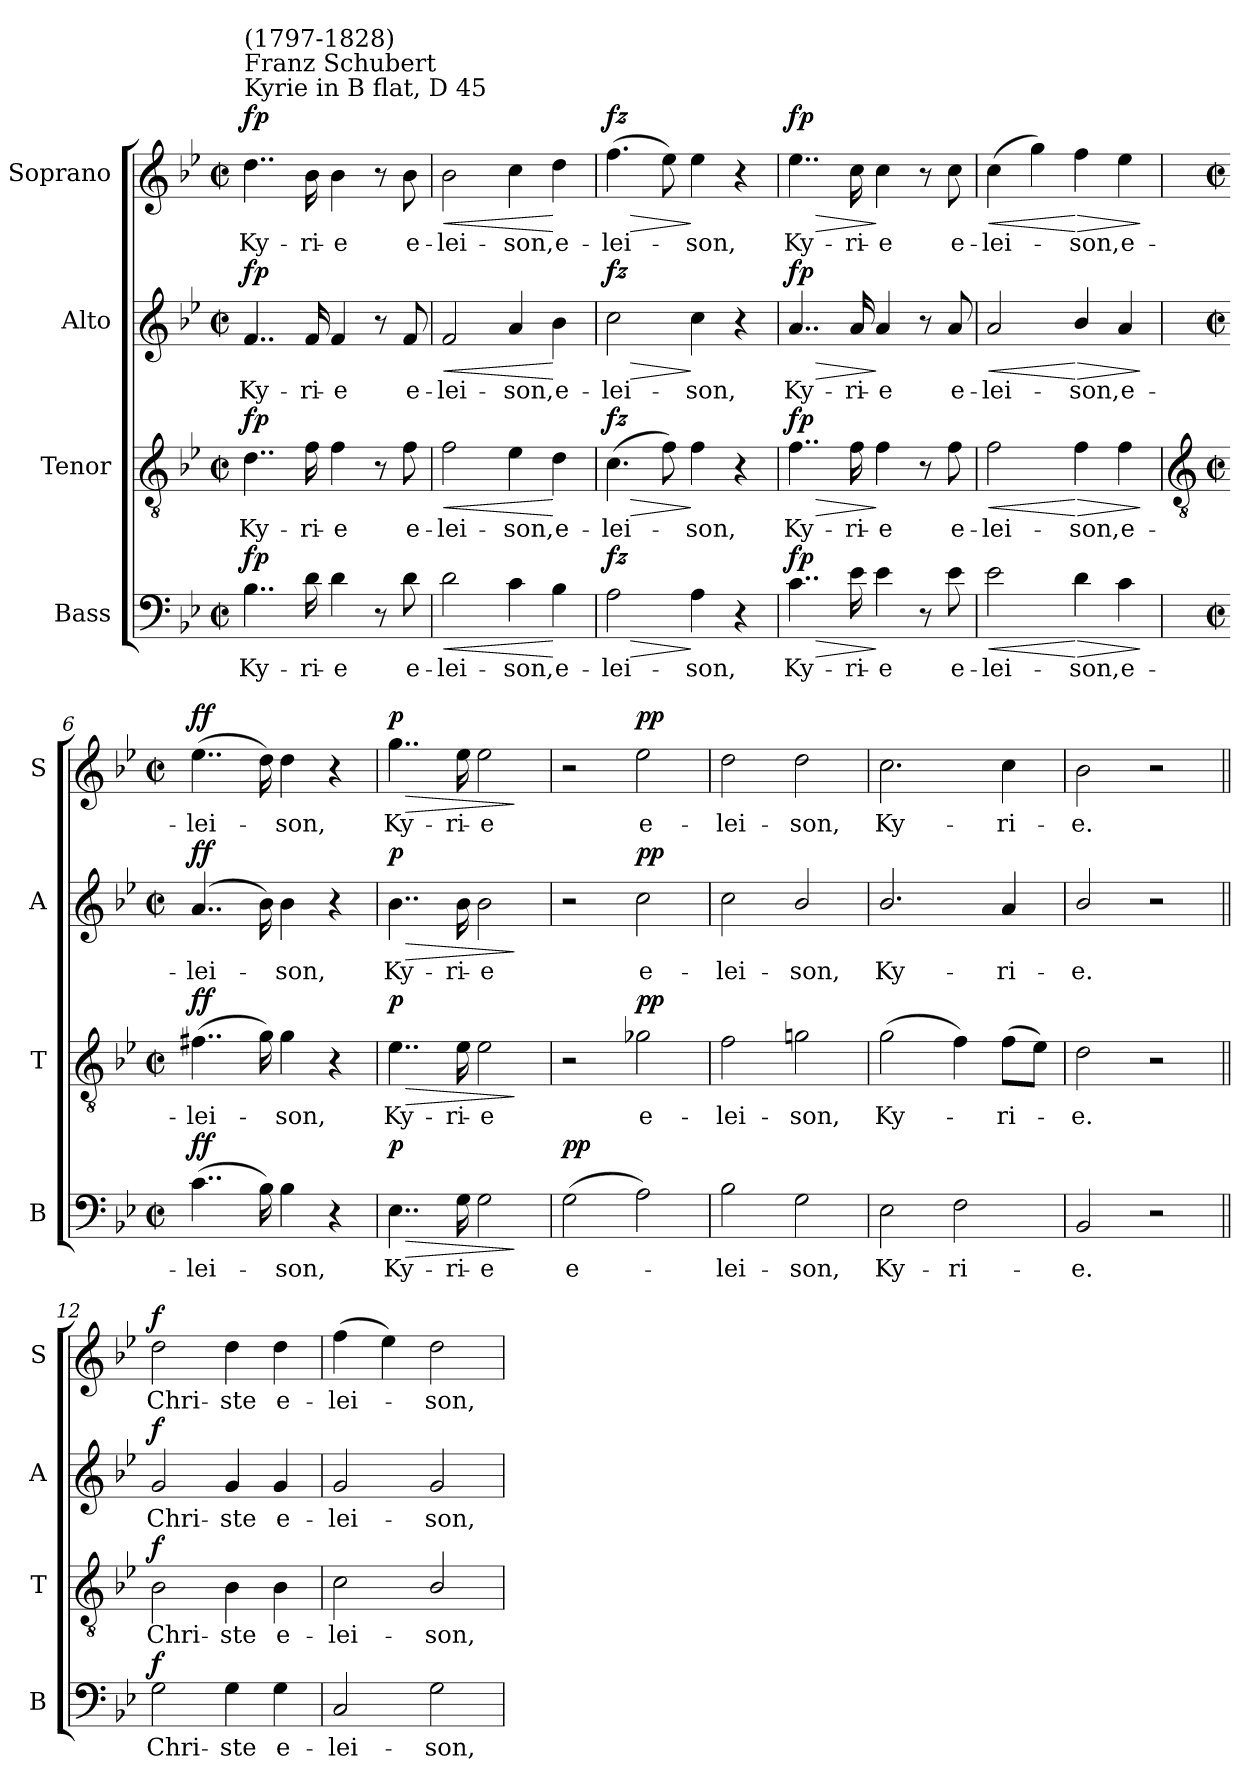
**kern	**text	**dynam	**kern	**text	**dynam	**kern	**text	**dynam	**kern	**text	**dynam
*part4	*part4	*part4	*part3	*part3	*part3	*part2	*part2	*part2	*part1	*part1	*part1
*staff4	*staff4	*staff4	*staff3	*staff3	*staff3	*staff2	*staff2	*staff2	*staff1	*staff1	*staff1
*I"Bass	*	*	*I"Tenor	*	*	*I"Alto	*	*	*I"Soprano	*	*
*I'B	*	*	*I'T	*	*	*I'A	*	*	*I'S	*	*
*clefF4	*	*	*clefGv2	*	*	*clefG2	*	*	*clefG2	*	*
*k[b-e-]	*	*	*k[b-e-]	*	*	*k[b-e-]	*	*	*k[b-e-]	*	*
*B-:	*	*	*B-:	*	*	*B-:	*	*	*B-:	*	*
*M2/2	*	*	*M2/2	*	*	*M2/2	*	*	*M2/2	*	*
*met(c|)	*	*	*met(c|)	*	*	*met(c|)	*	*	*met(c|)	*	*
*MM96	*	*	*MM96	*	*	*MM96	*	*	*MM96	*	*
=1	=1	=1	=1	=1	=1	=1	=1	=1	=1	=1	=1
!	!	!	!	!	!	!	!	!	!LO:TX:a:t=Kyrie in B flat, D 45	!	!
!	!	!	!	!	!	!	!	!	!LO:TX:a:t=Franz Schubert	!	!
!	!	!	!	!	!	!	!	!	!LO:TX:a:t=(1797-1828)	!	!
!	!LO:LY:b	!LO:DY:b	!	!LO:LY:b	!LO:DY:b	!	!LO:LY:b	!LO:DY:b	!	!LO:LY:b	!LO:DY:b
4..B-\	Ky-	fp	4..d\	Ky-	fp	4..f/	Ky-	fp	4..dd\	Ky-	fp
!	!LO:LY:b	!	!	!LO:LY:b	!	!	!LO:LY:b	!	!	!LO:LY:b	!
16d\	-ri-	.	16f\	-ri-	.	16f/	-ri-	.	16b-\	-ri-	.
!	!LO:LY:b	!	!	!LO:LY:b	!	!	!LO:LY:b	!	!	!LO:LY:b	!
4d\	-e	.	4f\	-e	.	4f/	-e	.	4b-\	-e	.
8r	.	.	8r	.	.	8r	.	.	8r	.	.
!	!LO:LY:b	!	!	!LO:LY:b	!	!	!LO:LY:b	!	!	!LO:LY:b	!
8d\	e-	.	8f\	e-	.	8f/	e-	.	8b-\	e-	.
=2	=2	=2	=2	=2	=2	=2	=2	=2	=2	=2	=2
!	!LO:LY:b	!LO:HP:b	!	!LO:LY:b	!LO:HP:b	!	!LO:LY:b	!LO:HP:b	!	!LO:LY:b	!LO:HP:b
2d\	-lei-	<	2f\	-lei-	<	2f/	-lei-	<	2b-\	-lei-	<
!	!LO:LY:b	!	!	!LO:LY:b	!	!	!LO:LY:b	!	!	!LO:LY:b	!
4c\	-son,	.	4e-\	-son,	.	4a/	-son,	.	4cc\	-son,	.
!	!LO:LY:b	!	!	!LO:LY:b	!	!	!LO:LY:b	!	!	!LO:LY:b	!
4B-\	e-	[	4d\	e-	[	4b-\	e-	[	4dd\	e-	[
=3	=3	=3	=3	=3	=3	=3	=3	=3	=3	=3	=3
!	!LO:LY:b	!LO:HP:b	!	!LO:LY:b	!LO:HP:b	!	!LO:LY:b	!LO:HP:b	!	!	!
!	!	!LO:DY:n=1:b	!	!	!LO:DY:n=1:b	!	!	!LO:HP:n=1:b	!	!LO:LY:b	!LO:HP:b
!	!	!	!	!	!	!	!	!LO:DY:n=1:b	!	!	!LO:DY:n=1:b
2A\	lei-	> fz	(>4.c\	lei-	> fz	2cc\	lei-	> > fz	(>4.ff\	lei-	> fz
.	.	.	8f\)	.	.	.	.	.	8ee-\)	.	.
!	!LO:LY:b	!	!	!LO:LY:b	!	!	!LO:LY:b	!	!	!LO:LY:b	!
4A\	-son,	]	4f\	son,	]	4cc\	-son,	]	4ee-\	son,	]
4r	.	.	4r	.	.	4r	.	]	4r	.	.
=4	=4	=4	=4	=4	=4	=4	=4	=4	=4	=4	=4
!	!LO:LY:b	!LO:HP:b	!	!LO:LY:b	!LO:HP:b	!	!LO:LY:b	!LO:HP:b	!	!LO:LY:b	!LO:HP:b
!	!	!LO:DY:n=1:b	!	!	!LO:DY:n=1:b	!	!	!LO:DY:n=1:b	!	!	!LO:DY:n=1:b
4..c\	Ky-	> fp	4..f\	Ky-	> fp	4..a/	Ky-	> fp	4..ee-\	Ky-	> fp
!	!LO:LY:b	!	!	!LO:LY:b	!	!	!LO:LY:b	!	!	!LO:LY:b	!
16e-\	-ri-	.	16f\	-ri-	.	16a/	-ri-	.	16cc\	-ri-	.
!	!LO:LY:b	!	!	!LO:LY:b	!	!	!LO:LY:b	!	!	!LO:LY:b	!
4e-\	-e	]	4f\	-e	]	4a/	-e	]	4cc\	-e	]
8r	.	.	8r	.	.	8r	.	.	8r	.	.
!	!LO:LY:b	!	!	!LO:LY:b	!	!	!LO:LY:b	!	!	!LO:LY:b	!
8e-\	e-	.	8f\	e-	.	8a/	e-	.	8cc\	e-	.
=5	=5	=5	=5	=5	=5	=5	=5	=5	=5	=5	=5
!	!LO:LY:b	!LO:HP:b	!	!LO:LY:b	!LO:HP:b	!	!LO:LY:b	!LO:HP:b	!	!LO:LY:b	!LO:HP:b
2e-\	-lei-	<	2f\	-lei-	<	2a/	-lei-	<	(>4cc\	-lei-	<
.	.	.	.	.	.	.	.	.	4gg\)	.	.
!	!LO:LY:b	!LO:HP:n=1:b	!	!LO:LY:b	!LO:HP:n=1:b	!	!LO:LY:b	!LO:HP:n=1:b	!	!LO:LY:b	!LO:HP:n=1:b
4d\	-son,	[ >	4f\	-son,	[ >	4b-/	-son,	[ >	4ff\	son,	[ >
!	!LO:LY:b	!	!	!LO:LY:b	!	!	!LO:LY:b	!	!	!LO:LY:b	!
4c\	e-	.	4f\	e-	.	4a/	e-	.	4ee-\	e-	.
.	.	]	.	.	]	.	.	]	.	.	]
!!LO:LB:g=z
=6	=6	=6	=6	=6	=6	=6	=6	=6	=6	=6	=6
*	*	*	*clefGv2	*	*	*	*	*	*	*	*
*M2/2	*	*	*M2/2	*	*	*M2/2	*	*	*M2/2	*	*
*met(c|)	*	*	*met(c|)	*	*	*met(c|)	*	*	*met(c|)	*	*
!	!LO:LY:b	!LO:DY:b	!	!LO:LY:b	!LO:DY:b	!	!LO:LY:b	!LO:DY:b	!	!LO:LY:b	!LO:DY:b
(>4..c\	lei-	ff	(>4..f#X\	lei-	ff	(<4..a/	lei-	ff	(>4..ee-\	lei-	ff
16B-\)	.	.	16g\)	.	.	16b-\)	.	.	16dd\)	.	.
!	!LO:LY:b	!	!	!LO:LY:b	!	!	!LO:LY:b	!	!	!LO:LY:b	!
4B-\	son,	.	4g\	son,	.	4b-\	son,	.	4dd\	son,	.
4r	.	.	4r	.	.	4r	.	.	4r	.	.
=7	=7	=7	=7	=7	=7	=7	=7	=7	=7	=7	=7
!	!LO:LY:b	!LO:HP:b	!	!LO:LY:b	!LO:HP:b	!	!LO:LY:b	!LO:HP:b	!	!LO:LY:b	!LO:HP:b
!	!	!LO:DY:n=1:b	!	!	!LO:DY:n=1:b	!	!	!LO:DY:n=1:b	!	!	!LO:DY:n=1:b
4..E-\	Ky-	> p	4..e-\	Ky-	> p	4..b-\	Ky-	> p	4..gg\	Ky-	> p
!	!LO:LY:b	!	!	!LO:LY:b	!	!	!LO:LY:b	!	!	!LO:LY:b	!
16G\	-ri-	.	16e-\	-ri-	.	16b-\	-ri-	.	16ee-\	-ri-	.
!	!LO:LY:b	!	!	!LO:LY:b	!	!	!LO:LY:b	!	!	!LO:LY:b	!
2G\	-e	.	2e-\	-e	.	2b-\	-e	.	2ee-\	-e	.
.	.	]	.	.	]	.	.	]	.	.	]
=8	=8	=8	=8	=8	=8	=8	=8	=8	=8	=8	=8
!	!LO:LY:b	!LO:DY:b	!	!	!	!	!	!	!	!	!
(>2G\	e-	pp	2r	.	.	2r	.	.	2r	.	.
!	!	!	!	!LO:LY:b	!LO:DY:b	!	!LO:LY:b	!LO:DY:b	!	!LO:LY:b	!LO:DY:b
2A\)	.	.	2g-X\	e-	pp	2cc\	e-	pp	2ee-\	e-	pp
=9	=9	=9	=9	=9	=9	=9	=9	=9	=9	=9	=9
!	!LO:LY:b	!	!	!LO:LY:b	!	!	!LO:LY:b	!	!	!LO:LY:b	!
2B-\	lei-	.	2f\	-lei-	.	2cc\	-lei-	.	2dd\	-lei-	.
!	!LO:LY:b	!	!	!LO:LY:b	!	!	!LO:LY:b	!	!	!LO:LY:b	!
2G\	-son,	.	2gni\	-son,	.	2b-/	-son,	.	2dd\	-son,	.
=10	=10	=10	=10	=10	=10	=10	=10	=10	=10	=10	=10
!	!LO:LY:b	!	!	!LO:LY:b	!	!	!LO:LY:b	!	!	!LO:LY:b	!
2E-\	Ky-	.	(>2g\	Ky-	.	2.b-/	Ky-	.	2.cc\	Ky-	.
!	!LO:LY:b	!	!	!	!	!	!	!	!	!	!
2F\	-ri-	.	4f\)	.	.	.	.	.	.	.	.
!	!	!	!	!LO:LY:b	!	!	!LO:LY:b	!	!	!LO:LY:b	!
.	.	.	(>8f\L	ri-	.	4a/	-ri-	.	4cc\	-ri-	.
.	.	.	8e-\J)	.	.	.	.	.	.	.	.
=11	=11	=11	=11	=11	=11	=11	=11	=11	=11	=11	=11
!	!LO:LY:b	!	!	!LO:LY:b	!	!	!LO:LY:b	!	!	!LO:LY:b	!
2BB-/	-e.	.	2d\	e.	.	2b-/	-e.	.	2b-\	-e.	.
2r	.	.	2r	.	.	2r	.	.	2r	.	.
=12||	=12||	=12||	=12||	=12||	=12||	=12||	=12||	=12||	=12||	=12||	=12||
!	!LO:LY:b	!LO:DY:b	!	!LO:LY:b	!LO:DY:b	!	!LO:LY:b	!LO:DY:b	!	!LO:LY:b	!LO:DY:b
2G\	Chri-	f	2B-\	Chri-	f	2g/	Chri-	f	2dd\	Chri-	f
!	!LO:LY:b	!	!	!LO:LY:b	!	!	!LO:LY:b	!	!	!LO:LY:b	!
4G\	-ste	.	4B-\	-ste	.	4g/	-ste	.	4dd\	-ste	.
!	!LO:LY:b	!	!	!LO:LY:b	!	!	!LO:LY:b	!	!	!LO:LY:b	!
4G\	e-	.	4B-\	e-	.	4g/	e-	.	4dd\	e-	.
!!LO:PB:g=z
=13	=13	=13	=13	=13	=13	=13	=13	=13	=13	=13	=13
!	!LO:LY:b	!	!	!LO:LY:b	!	!	!LO:LY:b	!	!	!LO:LY:b	!
2C/	-lei-	.	2c\	-lei-	.	2g/	-lei-	.	(>4ff\	-lei-	.
.	.	.	.	.	.	.	.	.	4ee-\)	.	.
!	!LO:LY:b	!	!	!LO:LY:b	!	!	!LO:LY:b	!	!	!LO:LY:b	!
2G\	-son,	.	2B-/	-son,	.	2g/	-son,	.	2dd\	-son,	.
=	=	=	=	=	=	=	=	=	=	=	=
*-	*-	*-	*-	*-	*-	*-	*-	*-	*-	*-	*-
